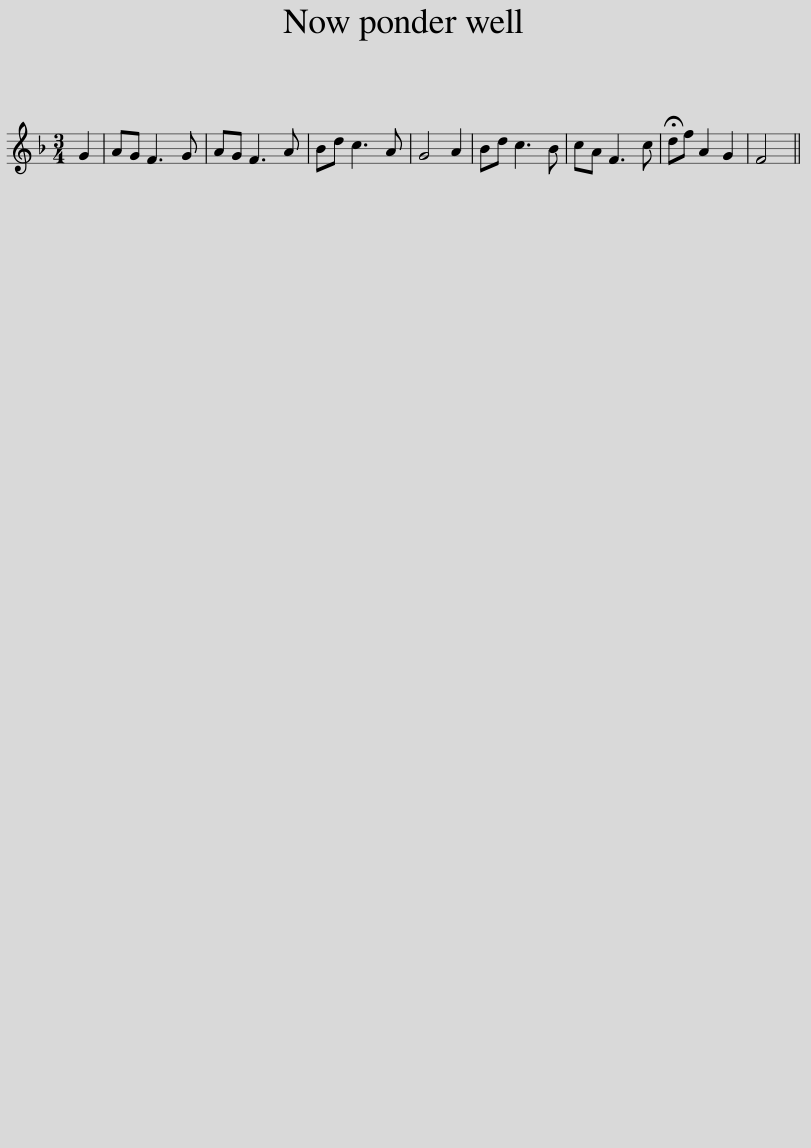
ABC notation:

X:1
L:1/8
M:3/4
I:linebreak $
K:F
V:1 treble
V:1
 G2 | AG F3 G | AG F3 A | Bd c3 A | G4 A2 | %5
 Bd c3 B | cA F3 c | !fermata!df A2 G2 | F4 || %9
